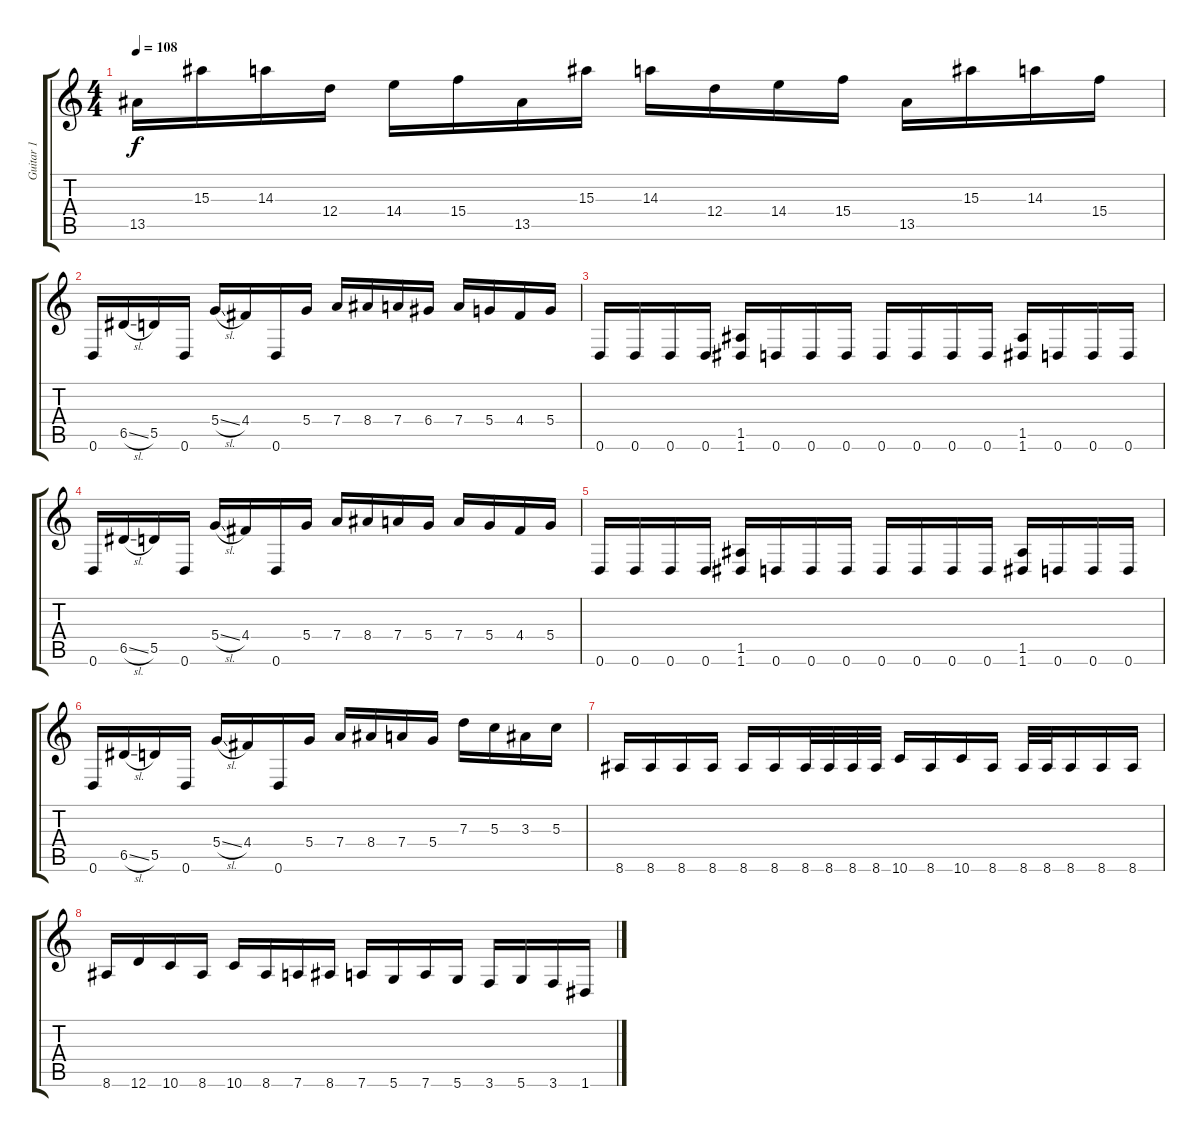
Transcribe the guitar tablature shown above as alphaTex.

\track ("Guitar 1" "Guitar 1") {instrument overdrivenguitar}
\staff {score tabs}
\tuning (E4 B3 G3 D3 A2 D2) {hide}
\ts (4 4)
\tempo 108
\clef g2
\ks c
13.5.16{dy f} 15.3.16 14.3.16 12.4.16 14.4.16 15.4.16 13.5.16 15.3.16 14.3.16 12.4.16 14.4.16 15.4.16 13.5.16 15.3.16 14.3.16 15.4.16 |
0.6.16 6.5{sl}.16 5.5.16 0.6.16 5.4{sl}.16 4.4.16 0.6.16 5.4.16 7.4.16 8.4.16 7.4.16 6.4.16 7.4.16 5.4.16 4.4.16 5.4.16 |
0.6.16 0.6.16 0.6.16 0.6.16 (1.5 1.6).16 0.6.16 0.6.16 0.6.16 0.6.16 0.6.16 0.6.16 0.6.16 (1.5 1.6).16 0.6.16 0.6.16 0.6.16 |
0.6.16 6.5{sl}.16 5.5.16 0.6.16 5.4{sl}.16 4.4.16 0.6.16 5.4.16 7.4.16 8.4.16 7.4.16 5.4.16 7.4.16 5.4.16 4.4.16 5.4.16 |
0.6.16 0.6.16 0.6.16 0.6.16 (1.5 1.6).16 0.6.16 0.6.16 0.6.16 0.6.16 0.6.16 0.6.16 0.6.16 (1.5 1.6).16 0.6.16 0.6.16 0.6.16 |
0.6.16 6.5{sl}.16 5.5.16 0.6.16 5.4{sl}.16 4.4.16 0.6.16 5.4.16 7.4.16 8.4.16 7.4.16 5.4.16 7.3.16 5.3.16 3.3.16 5.3.16 |
8.6.16 8.6.16 8.6.16 8.6.16 8.6.16 8.6.16 8.6.32 8.6.32 8.6.32 8.6.32 10.6.16 8.6.16 10.6.16 8.6.16 8.6.32 8.6.32 8.6.16 8.6.16 8.6.16 |
8.6.16 12.6.16 10.6.16 8.6.16 10.6.16 8.6.16 7.6.16 8.6.16 7.6.16 5.6.16 7.6.16 5.6.16 3.6.16 5.6.16 3.6.16 1.6.16
